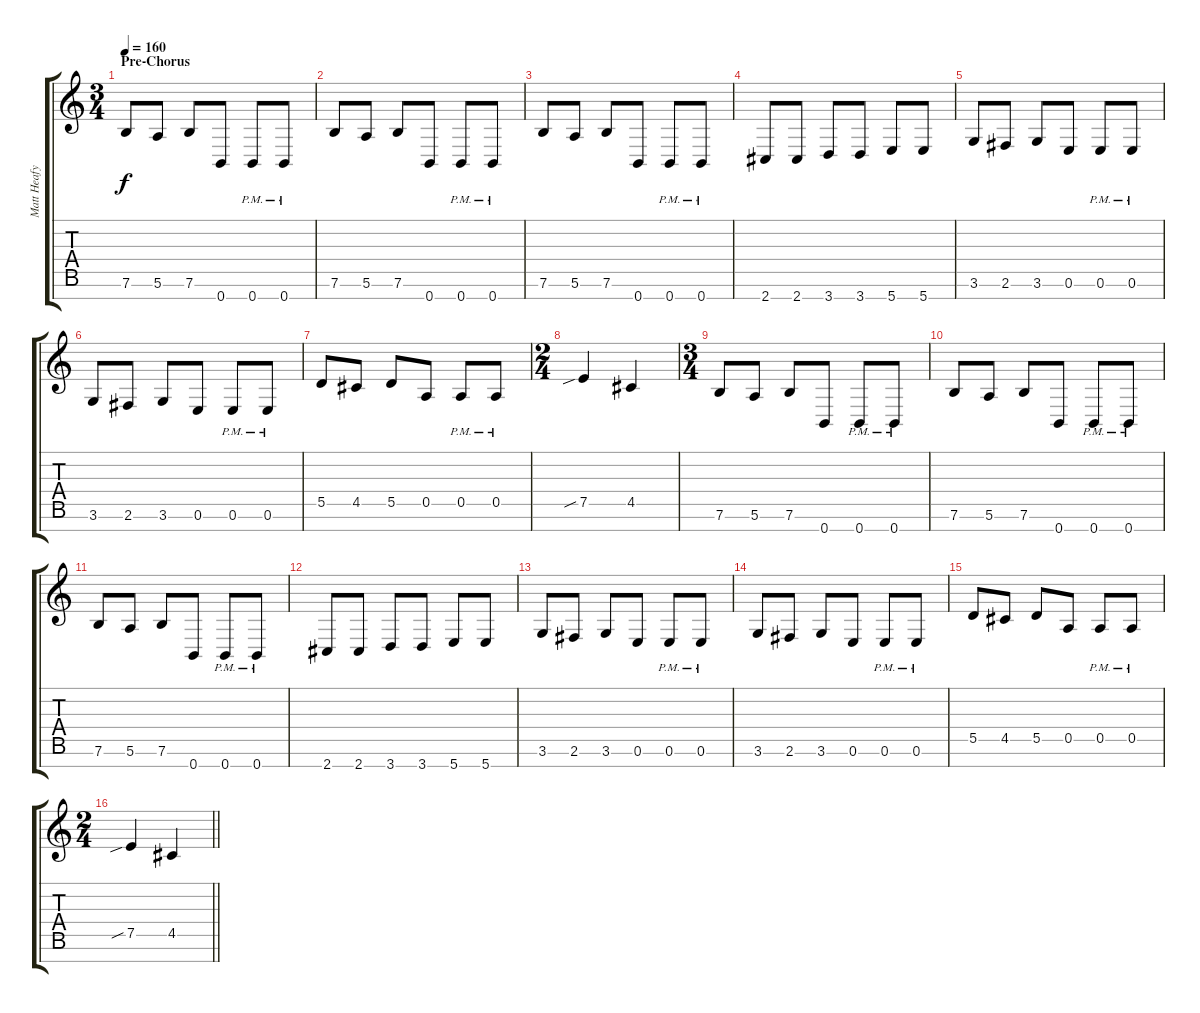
\track ("Matt Heafy" "Matt Heafy") {instrument distortionguitar}
\staff {score tabs}
\tuning (E4 B3 G3 D3 A2 E2 B1) {hide}
\ts (3 4)
\section ("" "Pre-Chorus")
\tempo 160
\clef g2
\ks c
7.6.8{dy f} 5.6.8 7.6.8 0.7.8 0.7{pm}.8 0.7{pm}.8 |
7.6.8 5.6.8 7.6.8 0.7.8 0.7{pm}.8 0.7{pm}.8 |
7.6.8 5.6.8 7.6.8 0.7.8 0.7{pm}.8 0.7{pm}.8 |
2.7.8 2.7.8 3.7.8 3.7.8 5.7.8 5.7.8 |
3.6.8 2.6.8 3.6.8 0.6.8 0.6{pm}.8 0.6{pm}.8 |
3.6.8 2.6.8 3.6.8 0.6.8 0.6{pm}.8 0.6{pm}.8 |
5.5.8 4.5.8 5.5.8 0.5.8 0.5{pm}.8 0.5{pm}.8 |
\ts (2 4)
7.5{sib}.4 4.5.4 |
\ts (3 4)
7.6.8 5.6.8 7.6.8 0.7.8 0.7{pm}.8 0.7{pm}.8 |
7.6.8 5.6.8 7.6.8 0.7.8 0.7{pm}.8 0.7{pm}.8 |
7.6.8 5.6.8 7.6.8 0.7.8 0.7{pm}.8 0.7{pm}.8 |
2.7.8 2.7.8 3.7.8 3.7.8 5.7.8 5.7.8 |
3.6.8 2.6.8 3.6.8 0.6.8 0.6{pm}.8 0.6{pm}.8 |
3.6.8 2.6.8 3.6.8 0.6.8 0.6{pm}.8 0.6{pm}.8 |
5.5.8 4.5.8 5.5.8 0.5.8 0.5{pm}.8 0.5{pm}.8 |
\ts (2 4)
\barLineRight lightlight
7.5{sib}.4 4.5.4
